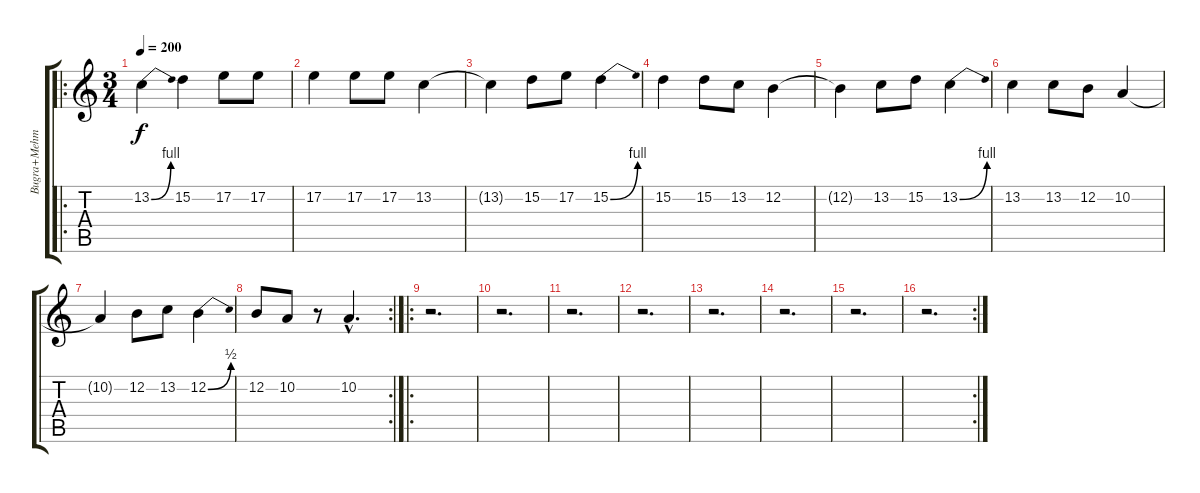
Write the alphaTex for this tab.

\track ("Bugra+Mehmet" "Bugra+Mehm") {instrument lead1square}
\staff {score tabs}
\tuning (E4 B3 G3 D3 A2 E2) {hide}
\ro
\ts (3 4)
\tempo 200
\clef g2
\ks c
13.2{be (bend 0 0 60 4)}.4{dy f} 15.2.4 17.2.8 17.2.8 |
17.2.4 17.2.8 17.2.8 13.2.4 |
13.2{t}.4 15.2.8 17.2.8 15.2{be (bend 0 0 60 4)}.4 |
15.2.4 15.2.8 13.2.8 12.2.4 |
12.2{t}.4 13.2.8 15.2.8 13.2{be (bend 0 0 60 4)}.4 |
13.2.4 13.2.8 12.2.8 10.2.4 |
10.2{t}.4 12.2.8 13.2.8 12.2{be (bend 0 0 60 2)}.4 |
\rc 2
12.2.8 10.2.8 r.8 10.2{hac}.4{d} |
\ro
r.2{d} |
r.2{d} |
r.2{d} |
r.2{d} |
r.2{d} |
r.2{d} |
r.2{d} |
\rc 2
r.2{d}
